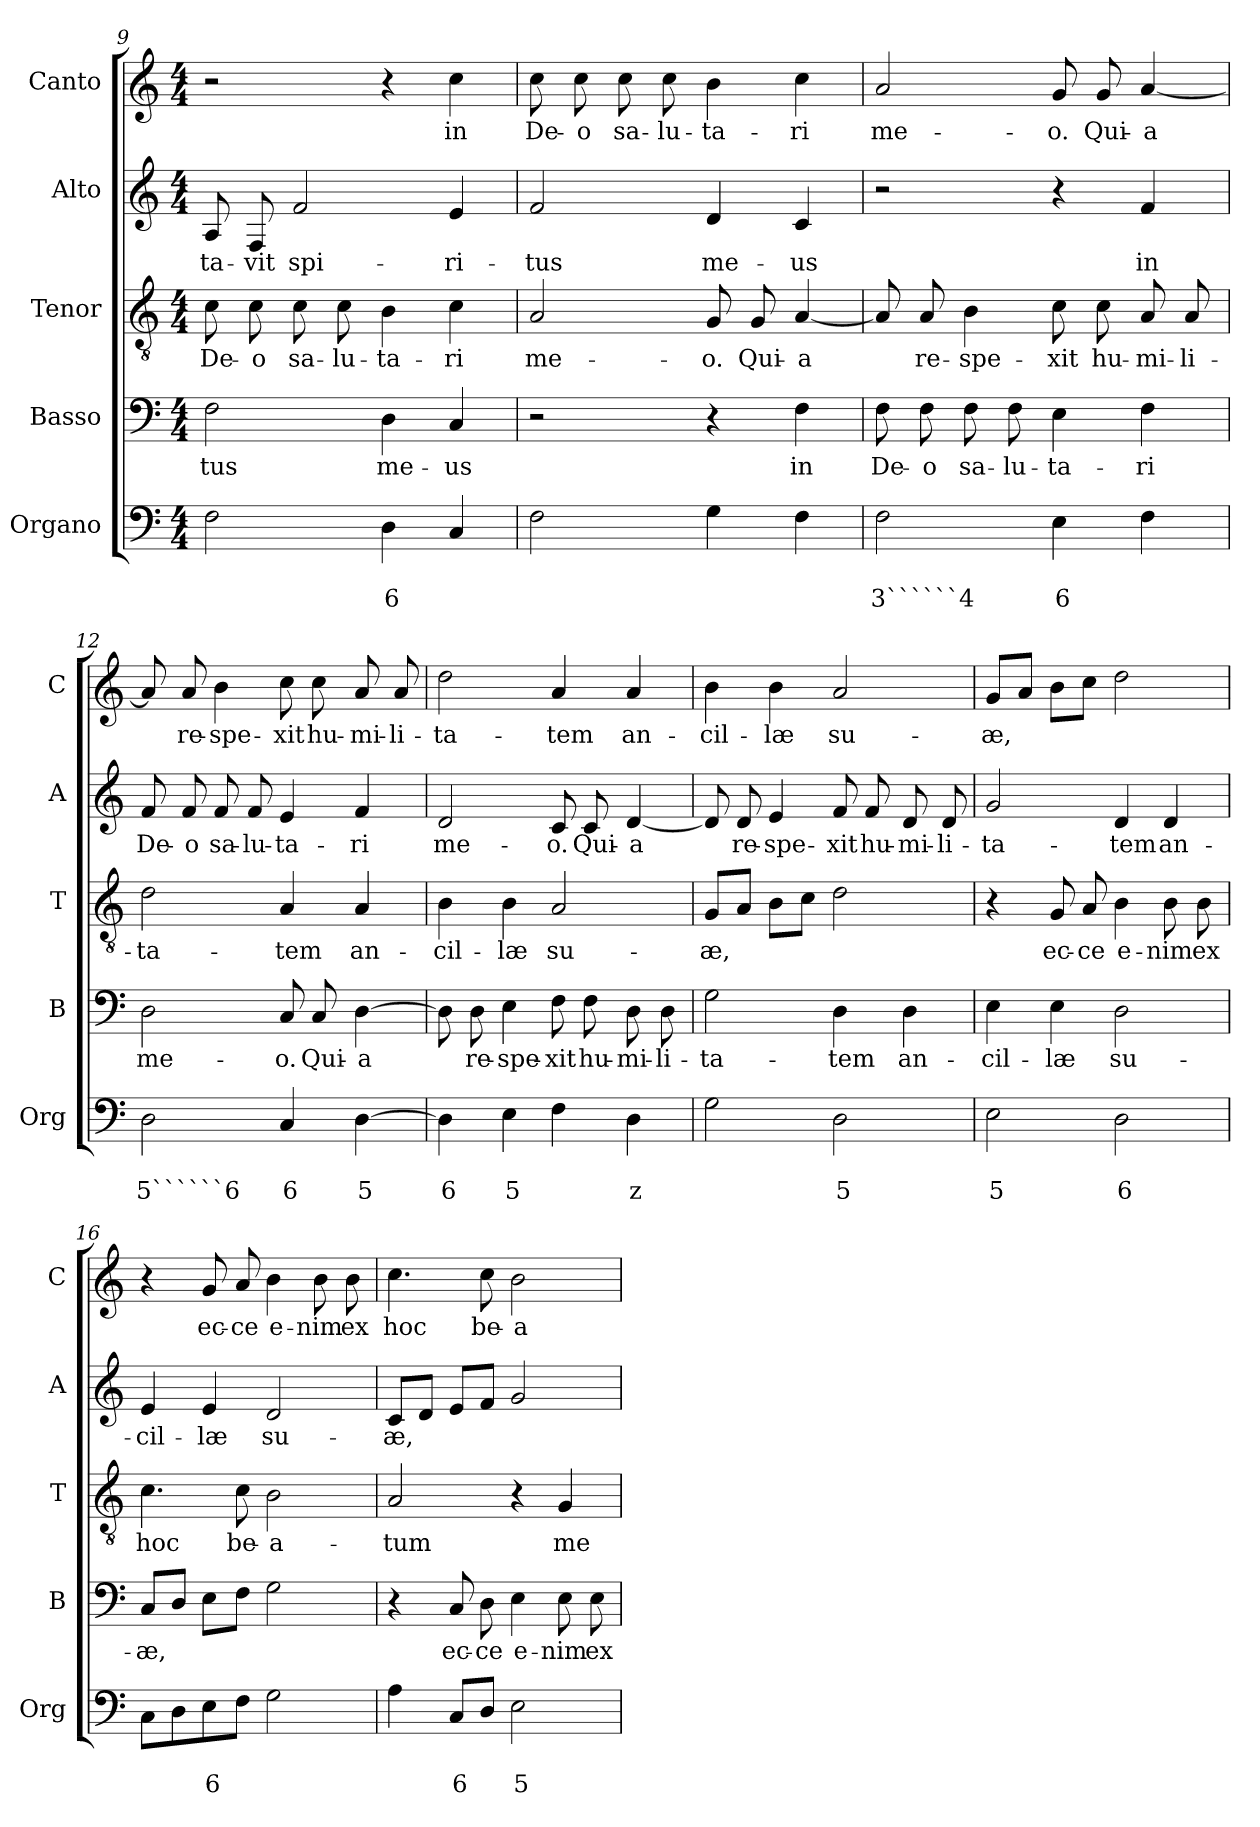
**kern	**text	**text	**kern	**text	**kern	**text	**kern	**text	**kern	**text
*part5	*part5	*part5	*part4	*part4	*part3	*part3	*part2	*part2	*part1	*part1
*staff5	*staff5	*staff5	*staff4	*staff4	*staff3	*staff3	*staff2	*staff2	*staff1	*staff1
*I"Organo	*	*	*I"Basso	*	*I"Tenor	*	*I"Alto	*	*I"Canto	*
*I'Org	*	*	*I'B	*	*I'T	*	*I'A	*	*I'C	*
*clefF4	*	*	*clefF4	*	*clefGv2	*	*clefG2	*	*clefG2	*
*k[]	*	*	*k[]	*	*k[]	*	*k[]	*	*k[]	*
*C:	*	*	*C:	*	*C:	*	*C:	*	*C:	*
*M4/4	*	*	*M4/4	*	*M4/4	*	*M4/4	*	*M4/4	*
=9	=9	=9	=9	=9	=9	=9	=9	=9	=9	=9
!	!	!	!	!LO:LY:b	!	!LO:LY:b	!	!LO:LY:b	!	!
2F\	.	.	2F\	-tus	8c\	De-	8A/	-ta-	2r	.
!	!	!	!	!	!	!LO:LY:b	!	!LO:LY:b	!	!
.	.	.	.	.	8c\	-o	8F/	-vit	.	.
!	!	!	!	!	!	!LO:LY:b	!	!LO:LY:b	!	!
.	.	.	.	.	8c\	sa-	2f/	spi-	.	.
!	!	!	!	!	!	!LO:LY:b	!	!	!	!
.	.	.	.	.	8c\	-lu-	.	.	.	.
!	!	!LO:LY:b	!	!LO:LY:b	!	!LO:LY:b	!	!	!	!
4D\	.	6	4D\	me-	4B\	-ta-	.	.	4r	.
!	!	!	!	!LO:LY:b	!	!LO:LY:b	!	!LO:LY:b	!	!LO:LY:b
4C/	.	.	4C/	-us	4c\	-ri	4e/	-ri-	4cc\	in
!!LO:LB:g=z
=10	=10	=10	=10	=10	=10	=10	=10	=10	=10	=10
!	!	!	!	!	!	!LO:LY:b	!	!LO:LY:b	!	!LO:LY:b
2F\	.	.	2r	.	2A/	me-	2f/	-tus	8cc\	De-
!	!	!	!	!	!	!	!	!	!	!LO:LY:b
.	.	.	.	.	.	.	.	.	8cc\	-o
!	!	!	!	!	!	!	!	!	!	!LO:LY:b
.	.	.	.	.	.	.	.	.	8cc\	sa-
!	!	!	!	!	!	!	!	!	!	!LO:LY:b
.	.	.	.	.	.	.	.	.	8cc\	-lu-
!	!	!	!	!	!	!LO:LY:b	!	!LO:LY:b	!	!LO:LY:b
4G\	.	.	4r	.	8G/	-o.	4d/	me-	4b\	-ta-
!	!	!	!	!	!	!LO:LY:b	!	!	!	!
.	.	.	.	.	8G/	Qui-	.	.	.	.
!	!	!	!	!LO:LY:b	!	!LO:LY:b	!	!LO:LY:b	!	!LO:LY:b
4F\	.	.	4F\	in	[4A/	-a	4c/	-us	4cc\	-ri
=11	=11	=11	=11	=11	=11	=11	=11	=11	=11	=11
!	!	!LO:LY:b	!	!LO:LY:b	!	!	!	!	!	!LO:LY:b
2F\	.	3``````4	8F\	De-	8A/]	.	2r	.	2a/	me-
!	!	!	!	!LO:LY:b	!	!LO:LY:b	!	!	!	!
.	.	.	8F\	-o	8A/	re-	.	.	.	.
!	!	!	!	!LO:LY:b	!	!LO:LY:b	!	!	!	!
.	.	.	8F\	sa-	4B\	-spe-	.	.	.	.
!	!	!	!	!LO:LY:b	!	!	!	!	!	!
.	.	.	8F\	-lu-	.	.	.	.	.	.
!	!	!LO:LY:b	!	!LO:LY:b	!	!LO:LY:b	!	!	!	!LO:LY:b
4E\	.	6	4E\	-ta-	8c\	-xit	4r	.	8g/	-o.
!	!	!	!	!	!	!LO:LY:b	!	!	!	!LO:LY:b
.	.	.	.	.	8c\	hu-	.	.	8g/	Qui-
!	!	!	!	!LO:LY:b	!	!LO:LY:b	!	!LO:LY:b	!	!LO:LY:b
4F\	.	.	4F\	-ri	8A/	-mi-	4f/	in	[4a/	-a
!	!	!	!	!	!	!LO:LY:b	!	!	!	!
.	.	.	.	.	8A/	-li-	.	.	.	.
=12	=12	=12	=12	=12	=12	=12	=12	=12	=12	=12
!	!	!LO:LY:b	!	!LO:LY:b	!	!LO:LY:b	!	!LO:LY:b	!	!
2D\	.	5``````6	2D\	me-	2d\	-ta-	8f/	De-	8a/]	.
!	!	!	!	!	!	!	!	!LO:LY:b	!	!LO:LY:b
.	.	.	.	.	.	.	8f/	-o	8a/	re-
!	!	!	!	!	!	!	!	!LO:LY:b	!	!LO:LY:b
.	.	.	.	.	.	.	8f/	sa-	4b\	-spe-
!	!	!	!	!	!	!	!	!LO:LY:b	!	!
.	.	.	.	.	.	.	8f/	-lu-	.	.
!	!	!LO:LY:b	!	!LO:LY:b	!	!LO:LY:b	!	!LO:LY:b	!	!LO:LY:b
4C/	.	6	8C/	-o.	4A/	-tem	4e/	-ta-	8cc\	-xit
!	!	!	!	!LO:LY:b	!	!	!	!	!	!LO:LY:b
.	.	.	8C/	Qui-	.	.	.	.	8cc\	hu-
!	!	!LO:LY:b	!	!LO:LY:b	!	!LO:LY:b	!	!LO:LY:b	!	!LO:LY:b
[4D\	.	5	[4D\	-a	4A/	an-	4f/	-ri	8a/	-mi-
!	!	!	!	!	!	!	!	!	!	!LO:LY:b
.	.	.	.	.	.	.	.	.	8a/	-li-
=13	=13	=13	=13	=13	=13	=13	=13	=13	=13	=13
!	!	!LO:LY:b	!	!	!	!LO:LY:b	!	!LO:LY:b	!	!LO:LY:b
4D\]	.	6	8D\]	.	4B\	-cil-	2d/	me-	2dd\	-ta-
!	!	!	!	!LO:LY:b	!	!	!	!	!	!
.	.	.	8D\	re-	.	.	.	.	.	.
!	!	!LO:LY:b	!	!LO:LY:b	!	!LO:LY:b	!	!	!	!
4E\	.	5	4E\	-spe-	4B\	-læ	.	.	.	.
!	!	!	!	!LO:LY:b	!	!LO:LY:b	!	!LO:LY:b	!	!LO:LY:b
4F\	.	.	8F\	-xit	2A/	su-	8c/	-o.	4a/	-tem
!	!	!	!	!LO:LY:b	!	!	!	!LO:LY:b	!	!
.	.	.	8F\	hu-	.	.	8c/	Qui-	.	.
!	!	!LO:LY:b	!	!LO:LY:b	!	!	!	!LO:LY:b	!	!LO:LY:b
4D\	.	z	8D\	-mi-	.	.	[4d/	-a	4a/	an-
!	!	!	!	!LO:LY:b	!	!	!	!	!	!
.	.	.	8D\	-li-	.	.	.	.	.	.
!!LO:PB:g=z
=14	=14	=14	=14	=14	=14	=14	=14	=14	=14	=14
!	!	!	!	!LO:LY:b	!	!LO:LY:b	!	!	!	!LO:LY:b
2G\	.	.	2G\	-ta-	8G/L	-æ,	8d/]	.	4b\	-cil-
!	!	!	!	!	!	!	!	!LO:LY:b	!	!
.	.	.	.	.	8A/J	.	8d/	re-	.	.
!	!	!	!	!	!	!	!	!LO:LY:b	!	!LO:LY:b
.	.	.	.	.	8B\L	.	4e/	-spe-	4b\	-læ
.	.	.	.	.	8c\J	.	.	.	.	.
!	!	!LO:LY:b	!	!LO:LY:b	!	!	!	!LO:LY:b	!	!LO:LY:b
2D\	.	5	4D\	-tem	2d\	.	8f/	-xit	2a/	su-
!	!	!	!	!	!	!	!	!LO:LY:b	!	!
.	.	.	.	.	.	.	8f/	hu-	.	.
!	!	!	!	!LO:LY:b	!	!	!	!LO:LY:b	!	!
.	.	.	4D\	an-	.	.	8d/	-mi-	.	.
!	!	!	!	!	!	!	!	!LO:LY:b	!	!
.	.	.	.	.	.	.	8d/	-li-	.	.
=15	=15	=15	=15	=15	=15	=15	=15	=15	=15	=15
!	!	!LO:LY:b	!	!LO:LY:b	!	!	!	!LO:LY:b	!	!LO:LY:b
2E\	.	5	4E\	-cil-	4r	.	2g/	-ta-	8g/L	-æ,
.	.	.	.	.	.	.	.	.	8a/J	.
!	!	!	!	!LO:LY:b	!	!LO:LY:b	!	!	!	!
.	.	.	4E\	-læ	8G/	ec-	.	.	8b\L	.
!	!	!	!	!	!	!LO:LY:b	!	!	!	!
.	.	.	.	.	8A/	-ce	.	.	8cc\J	.
!	!	!LO:LY:b	!	!LO:LY:b	!	!LO:LY:b	!	!LO:LY:b	!	!
2D\	.	6	2D\	su-	4B\	e-	4d/	-tem	2dd\	.
!	!	!	!	!	!	!LO:LY:b	!	!LO:LY:b	!	!
.	.	.	.	.	8B\	-nim	4d/	an-	.	.
!	!	!	!	!	!	!LO:LY:b	!	!	!	!
.	.	.	.	.	8B\	ex	.	.	.	.
=16	=16	=16	=16	=16	=16	=16	=16	=16	=16	=16
!	!	!	!	!LO:LY:b	!	!LO:LY:b	!	!LO:LY:b	!	!
8C\L	.	.	8C/L	-æ,	4.c\	hoc	4e/	-cil-	4r	.
8D\	.	.	8D/J	.	.	.	.	.	.	.
!	!	!LO:LY:b	!	!	!	!	!	!LO:LY:b	!	!LO:LY:b
8E\	.	6	8E\L	.	.	.	4e/	-læ	8g/	ec-
!	!	!	!	!	!	!LO:LY:b	!	!	!	!LO:LY:b
8F\J	.	.	8F\J	.	8c\	be-	.	.	8a/	-ce
!	!	!	!	!	!	!LO:LY:b	!	!LO:LY:b	!	!LO:LY:b
2G\	.	.	2G\	.	2B\	-a-	2d/	su-	4b\	e-
!	!	!	!	!	!	!	!	!	!	!LO:LY:b
.	.	.	.	.	.	.	.	.	8b\	-nim
!	!	!	!	!	!	!	!	!	!	!LO:LY:b
.	.	.	.	.	.	.	.	.	8b\	ex
=17	=17	=17	=17	=17	=17	=17	=17	=17	=17	=17
!	!	!	!	!	!	!LO:LY:b	!	!LO:LY:b	!	!LO:LY:b
4A\	.	.	4r	.	2A/	-tum	8c/L	-æ,	4.cc\	hoc
.	.	.	.	.	.	.	8d/J	.	.	.
!	!	!LO:LY:b	!	!LO:LY:b	!	!	!	!	!	!
8C/L	.	6	8C/	ec-	.	.	8e/L	.	.	.
!	!	!	!	!LO:LY:b	!	!	!	!	!	!LO:LY:b
8D/J	.	.	8D\	-ce	.	.	8f/J	.	8cc\	be-
!	!	!LO:LY:b	!	!LO:LY:b	!	!	!	!	!	!LO:LY:b
2E\	.	5	4E\	e-	4r	.	2g/	.	2b\	-a-
!	!	!	!	!LO:LY:b	!	!LO:LY:b	!	!	!	!
.	.	.	8E\	-nim	4G/	me	.	.	.	.
!	!	!	!	!LO:LY:b	!	!	!	!	!	!
.	.	.	8E\	ex	.	.	.	.	.	.
=	=	=	=	=	=	=	=	=	=	=
*-	*-	*-	*-	*-	*-	*-	*-	*-	*-	*-
